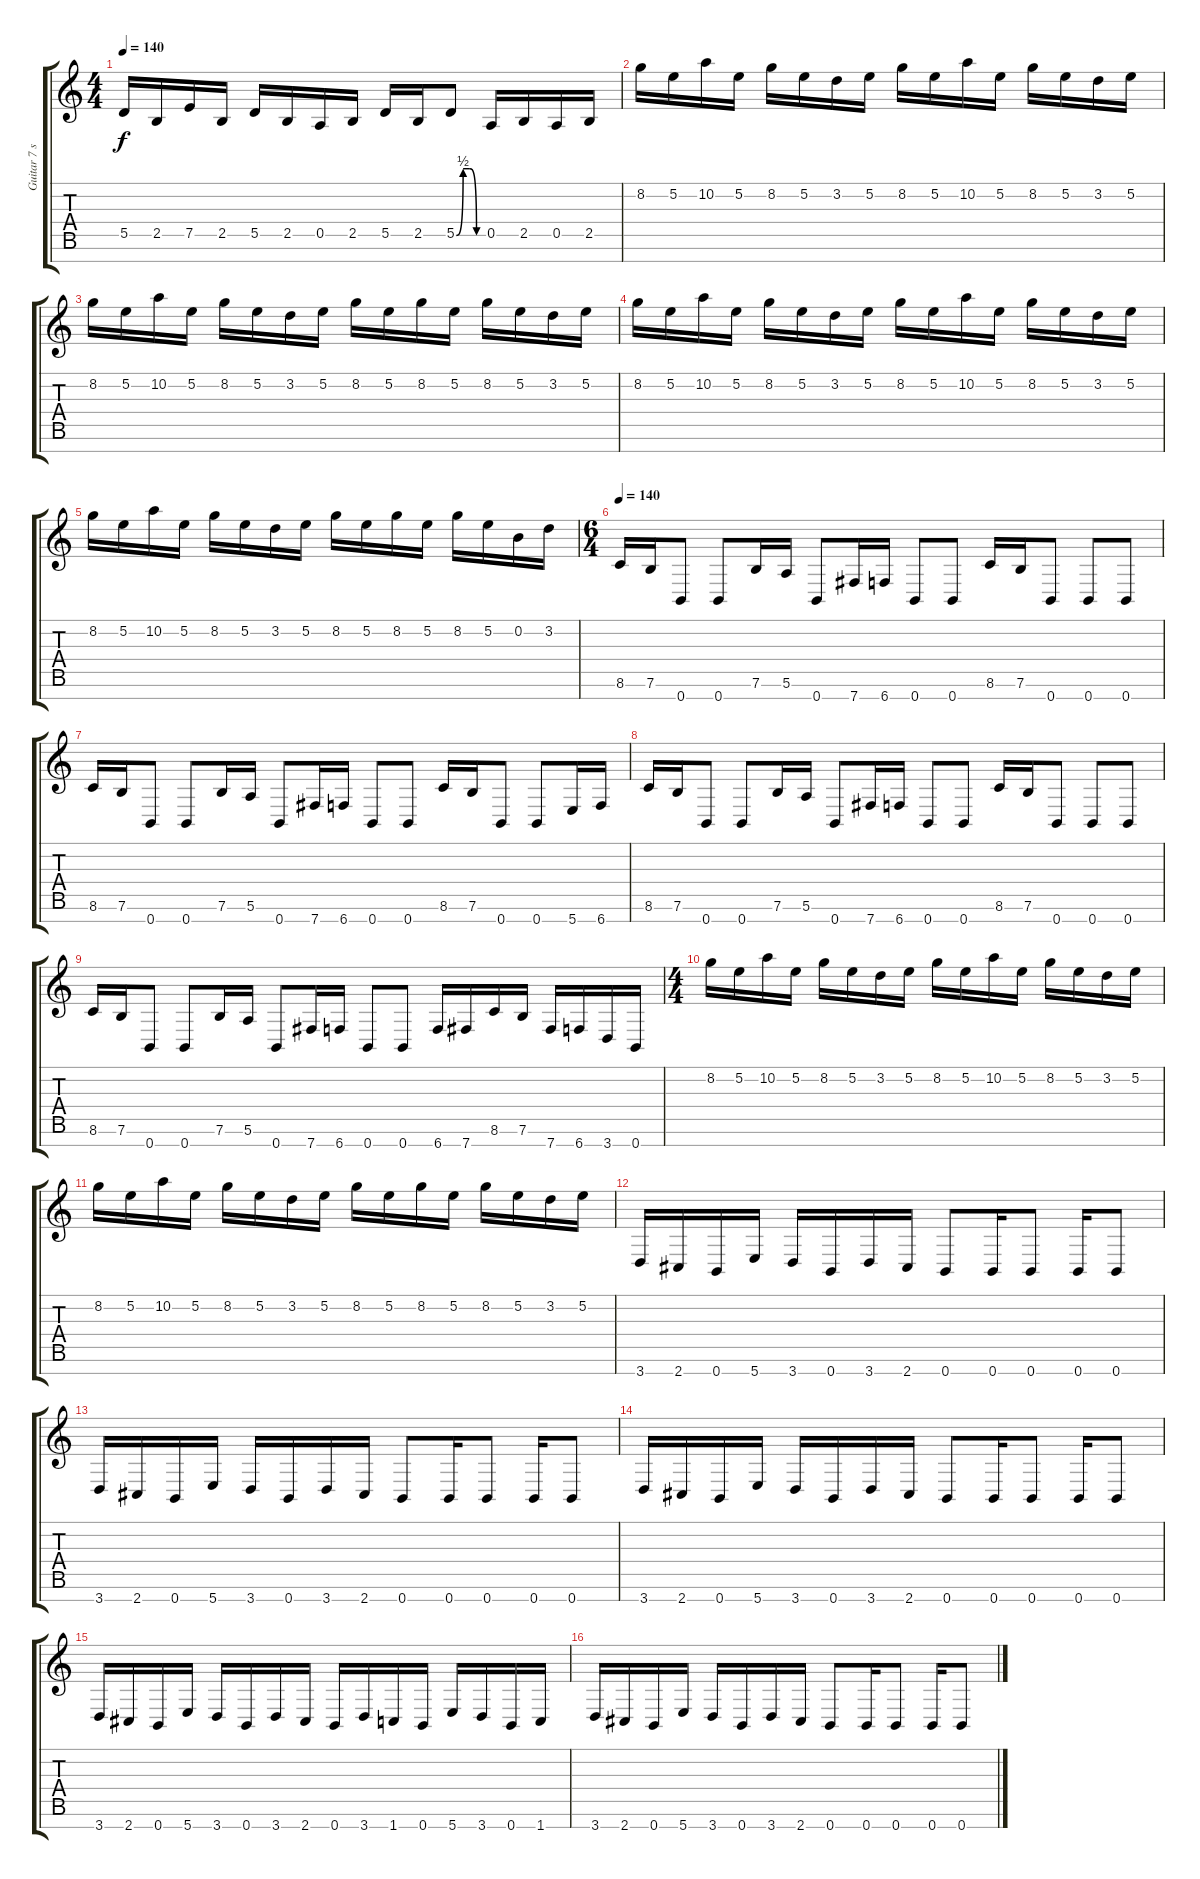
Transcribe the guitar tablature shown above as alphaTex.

\track ("Guitar 7 strings" "Guitar 7 s") {instrument distortionguitar}
\staff {score tabs}
\tuning (E4 B3 G3 D3 A2 E2 B1) {hide}
\ts (4 4)
\tempo 140
\clef g2
\ks c
5.5.16{dy f} 2.5.16 7.5.16 2.5.16 5.5.16 2.5.16 0.5.16 2.5.16 5.5.16 2.5.16 5.5{be (custom 0 0 15 2 30 2 45 0 60 0)}.8 0.5.16 2.5.16 0.5.16 2.5.16 |
8.2.16{instrument electricguitarjazz} 5.2.16 10.2.16 5.2.16 8.2.16 5.2.16 3.2.16 5.2.16 8.2.16 5.2.16 10.2.16 5.2.16 8.2.16 5.2.16 3.2.16 5.2.16 |
8.2.16{instrument electricguitarjazz} 5.2.16 10.2.16 5.2.16 8.2.16 5.2.16 3.2.16 5.2.16 8.2.16 5.2.16 8.2.16 5.2.16 8.2.16 5.2.16 3.2.16 5.2.16 |
8.2.16{instrument electricguitarjazz} 5.2.16 10.2.16 5.2.16 8.2.16 5.2.16 3.2.16 5.2.16 8.2.16 5.2.16 10.2.16 5.2.16 8.2.16 5.2.16 3.2.16 5.2.16 |
8.2.16{instrument electricguitarjazz} 5.2.16 10.2.16 5.2.16 8.2.16 5.2.16 3.2.16 5.2.16 8.2.16 5.2.16 8.2.16 5.2.16 8.2.16 5.2.16 0.2.16 3.2.16 |
\ts (6 4)
\tempo 140
8.6.16{instrument distortionguitar} 7.6.16 0.7.8 0.7.8 7.6.16 5.6.16 0.7.8 7.7.16 6.7.16 0.7.8 0.7.8 8.6.16 7.6.16 0.7.8 0.7.8 0.7.8 |
8.6.16 7.6.16 0.7.8 0.7.8 7.6.16 5.6.16 0.7.8 7.7.16 6.7.16 0.7.8 0.7.8 8.6.16 7.6.16 0.7.8 0.7.8 5.7.16 6.7.16 |
8.6.16{instrument distortionguitar} 7.6.16 0.7.8 0.7.8 7.6.16 5.6.16 0.7.8 7.7.16 6.7.16 0.7.8 0.7.8 8.6.16 7.6.16 0.7.8 0.7.8 0.7.8 |
8.6.16 7.6.16 0.7.8 0.7.8 7.6.16 5.6.16 0.7.8 7.7.16 6.7.16 0.7.8 0.7.8 6.7.16 7.7.16 8.6.16 7.6.16 7.7.16 6.7.16 3.7.16 0.7.16 |
\ts (4 4)
8.2.16{instrument electricguitarjazz} 5.2.16 10.2.16 5.2.16 8.2.16 5.2.16 3.2.16 5.2.16 8.2.16 5.2.16 10.2.16 5.2.16 8.2.16 5.2.16 3.2.16 5.2.16 |
8.2.16{instrument electricguitarjazz} 5.2.16 10.2.16 5.2.16 8.2.16 5.2.16 3.2.16 5.2.16 8.2.16 5.2.16 8.2.16 5.2.16 8.2.16 5.2.16 3.2.16 5.2.16 |
3.7.16{instrument distortionguitar} 2.7.16 0.7.16 5.7.16 3.7.16 0.7.16 3.7.16 2.7.16 0.7.8 0.7.16 0.7.8 0.7.16 0.7.8 |
3.7.16 2.7.16 0.7.16 5.7.16 3.7.16 0.7.16 3.7.16 2.7.16 0.7.8 0.7.16 0.7.8 0.7.16 0.7.8 |
3.7.16 2.7.16 0.7.16 5.7.16 3.7.16 0.7.16 3.7.16 2.7.16 0.7.8 0.7.16 0.7.8 0.7.16 0.7.8 |
3.7.16{instrument distortionguitar} 2.7.16 0.7.16 5.7.16 3.7.16 0.7.16 3.7.16 2.7.16 0.7.16 3.7.16 1.7.16 0.7.16 5.7.16 3.7.16 0.7.16 1.7.16 |
3.7.16{instrument distortionguitar} 2.7.16 0.7.16 5.7.16 3.7.16 0.7.16 3.7.16 2.7.16 0.7.8 0.7.16 0.7.8 0.7.16 0.7.8
